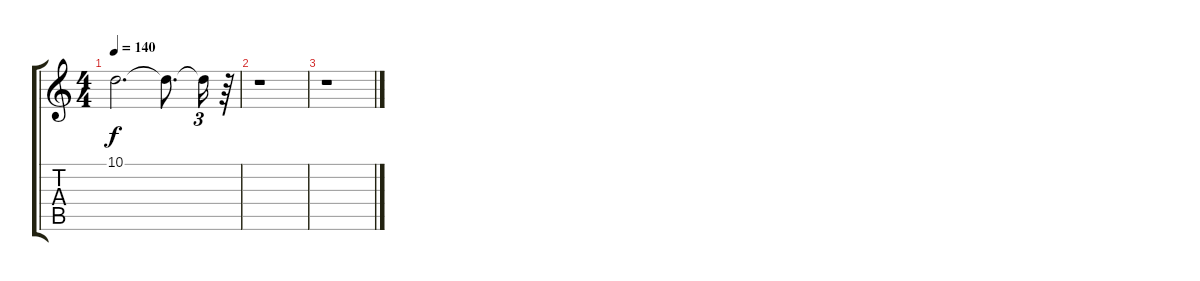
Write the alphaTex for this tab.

\track "" {instrument lead3calliope}
\staff {score tabs}
\tuning (E4 B3 G3 D3 A2 E2) {hide}
\ts (4 4)
\tempo 140
\clef g2
\ks c
10.1{t}.2{d dy f} 10.1{t}.8{d} 10.1{t}.16{tu (3 2)} r.64 |
r.1 |
r.1
